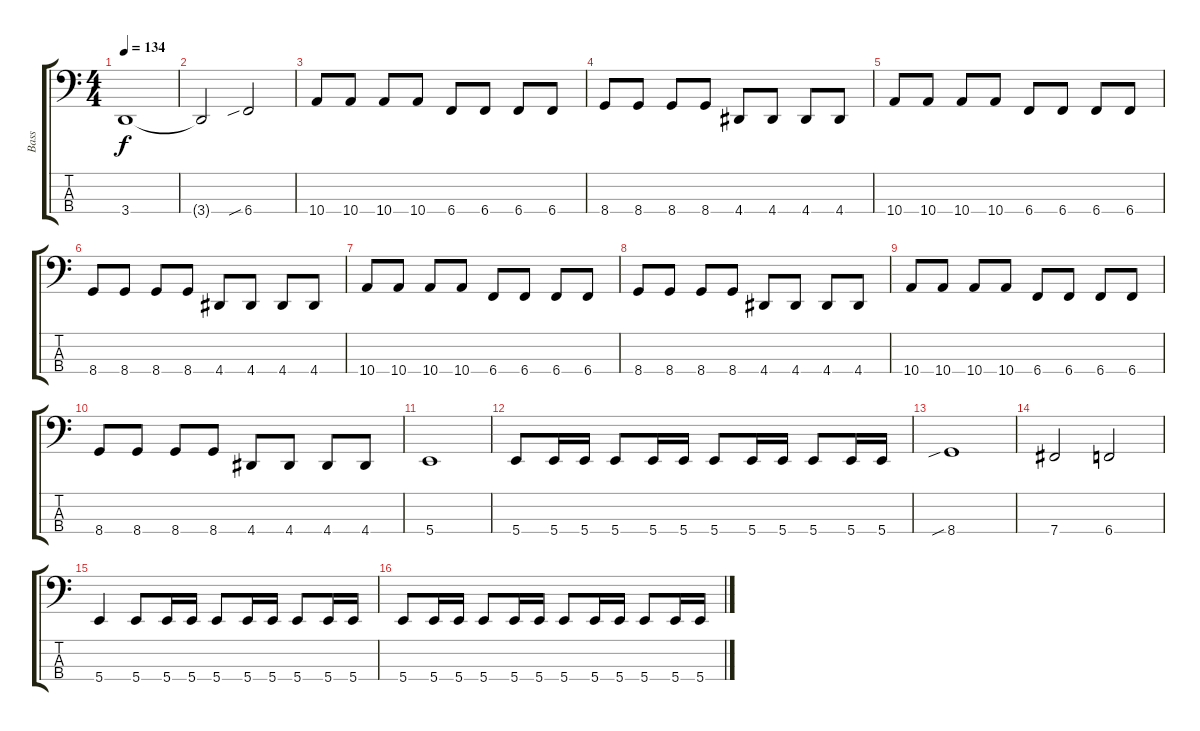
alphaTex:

\track ("Bass" "Bass") {instrument electricbassfinger}
\staff {score tabs}
\tuning (D2 A1 E1 B0) {hide}
\ts (4 4)
\tempo 134
\clef f4
\ks c
3.4.1{dy f} |
3.4{t}.2 6.4{sib}.2 |
10.4.8 10.4.8 10.4.8 10.4.8 6.4.8 6.4.8 6.4.8 6.4.8 |
8.4.8 8.4.8 8.4.8 8.4.8 4.4.8 4.4.8 4.4.8 4.4.8 |
10.4.8 10.4.8 10.4.8 10.4.8 6.4.8 6.4.8 6.4.8 6.4.8 |
8.4.8 8.4.8 8.4.8 8.4.8 4.4.8 4.4.8 4.4.8 4.4.8 |
10.4.8 10.4.8 10.4.8 10.4.8 6.4.8 6.4.8 6.4.8 6.4.8 |
8.4.8 8.4.8 8.4.8 8.4.8 4.4.8 4.4.8 4.4.8 4.4.8 |
10.4.8 10.4.8 10.4.8 10.4.8 6.4.8 6.4.8 6.4.8 6.4.8 |
8.4.8 8.4.8 8.4.8 8.4.8 4.4.8 4.4.8 4.4.8 4.4.8 |
5.4.1 |
5.4.8 5.4.16 5.4.16 5.4.8 5.4.16 5.4.16 5.4.8 5.4.16 5.4.16 5.4.8 5.4.16 5.4.16 |
8.4{sib}.1 |
7.4.2 6.4.2 |
5.4.4 5.4.8 5.4.16 5.4.16 5.4.8 5.4.16 5.4.16 5.4.8 5.4.16 5.4.16 |
5.4.8 5.4.16 5.4.16 5.4.8 5.4.16 5.4.16 5.4.8 5.4.16 5.4.16 5.4.8 5.4.16 5.4.16
